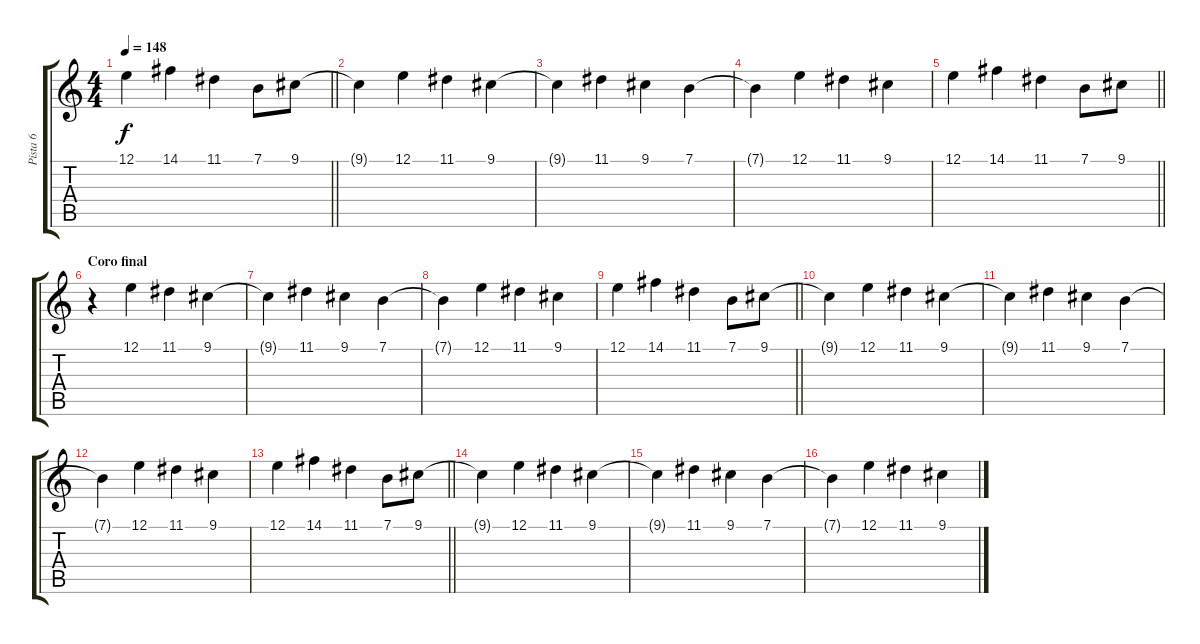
\track ("Pista 6" "Pista 6") {instrument stringensemble1}
\staff {score tabs}
\tuning (E4 B3 G3 D3 A2 E2) {hide}
\ts (4 4)
\tempo 148
\clef g2
\barLineRight lightlight
\ks c
12.1.4{dy f} 14.1.4 11.1.4 7.1.8 9.1.8 |
9.1{t}.4 12.1.4 11.1.4 9.1.4 |
9.1{t}.4 11.1.4 9.1.4 7.1.4 |
7.1{t}.4 12.1.4 11.1.4 9.1.4 |
\barLineRight lightlight
12.1.4 14.1.4 11.1.4 7.1.8 9.1.8 |
\section ("" "Coro final")
r.4{volume 16 instrument lead2sawtooth} 12.1.4 11.1.4 9.1.4 |
9.1{t}.4 11.1.4 9.1.4 7.1.4 |
7.1{t}.4 12.1.4 11.1.4 9.1.4 |
\barLineRight lightlight
12.1.4 14.1.4 11.1.4 7.1.8 9.1.8 |
9.1{t}.4 12.1.4 11.1.4 9.1.4 |
9.1{t}.4 11.1.4 9.1.4 7.1.4 |
7.1{t}.4 12.1.4 11.1.4 9.1.4 |
\barLineRight lightlight
12.1.4 14.1.4 11.1.4 7.1.8 9.1.8 |
\section ("" "")
9.1{t}.4 12.1.4 11.1.4 9.1.4 |
9.1{t}.4 11.1.4 9.1.4 7.1.4 |
7.1{t}.4 12.1.4 11.1.4 9.1.4
